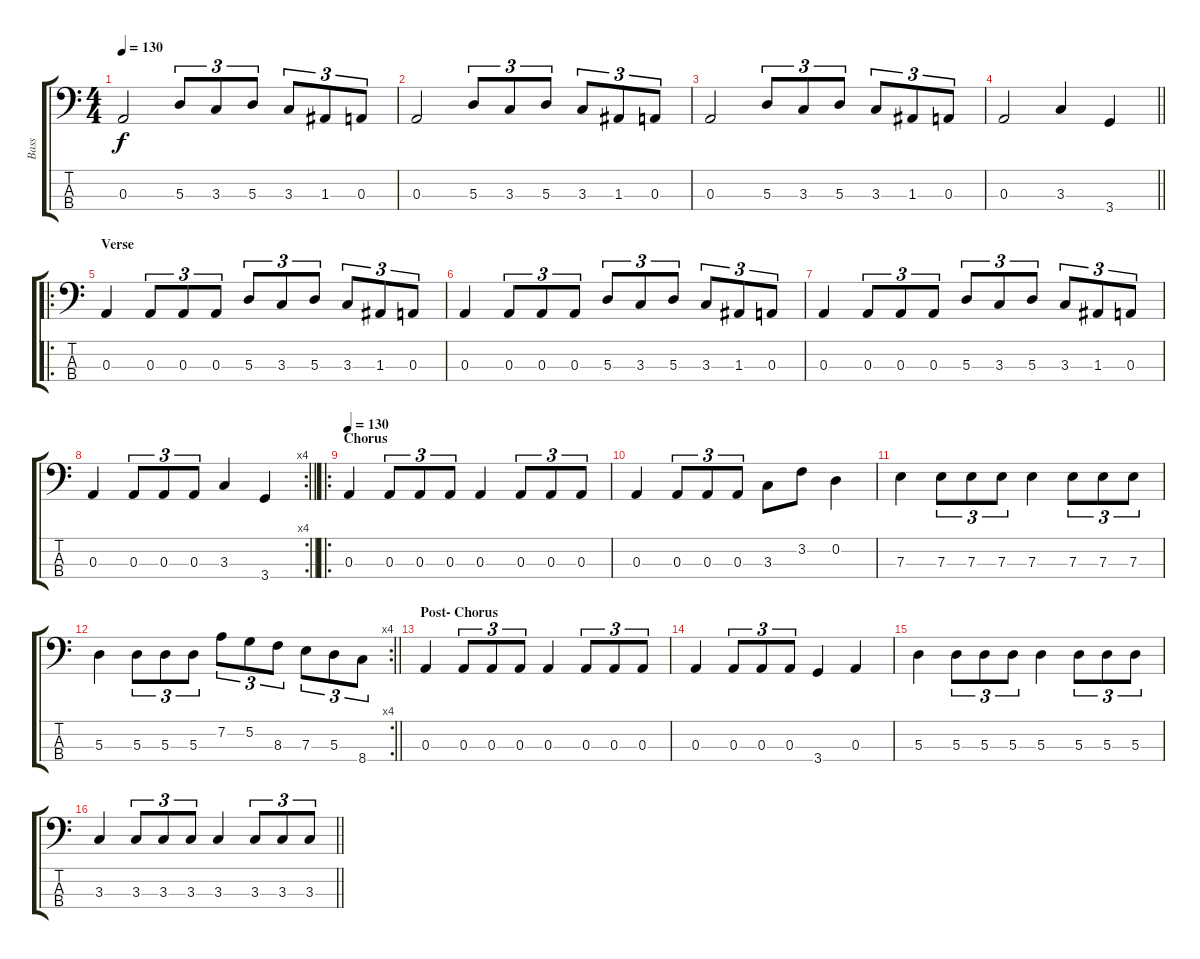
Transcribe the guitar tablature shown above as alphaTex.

\track ("Bass" "Bass") {instrument electricbassfinger}
\staff {score tabs}
\tuning (G2 D2 A1 E1) {hide}
\ts (4 4)
\tempo 130
\clef f4
\ks c
0.3.2{dy f} 5.3.8{tu (3 2)} 3.3.8{tu (3 2)} 5.3.8{tu (3 2)} 3.3.8{tu (3 2)} 1.3.8{tu (3 2)} 0.3.8{tu (3 2)} |
0.3.2 5.3.8{tu (3 2)} 3.3.8{tu (3 2)} 5.3.8{tu (3 2)} 3.3.8{tu (3 2)} 1.3.8{tu (3 2)} 0.3.8{tu (3 2)} |
0.3.2 5.3.8{tu (3 2)} 3.3.8{tu (3 2)} 5.3.8{tu (3 2)} 3.3.8{tu (3 2)} 1.3.8{tu (3 2)} 0.3.8{tu (3 2)} |
\barLineRight lightlight
0.3.2 3.3.4 3.4.4 |
\ro
\section ("" "Verse")
0.3.4 0.3.8{tu (3 2)} 0.3.8{tu (3 2)} 0.3.8{tu (3 2)} 5.3.8{tu (3 2)} 3.3.8{tu (3 2)} 5.3.8{tu (3 2)} 3.3.8{tu (3 2)} 1.3.8{tu (3 2)} 0.3.8{tu (3 2)} |
0.3.4 0.3.8{tu (3 2)} 0.3.8{tu (3 2)} 0.3.8{tu (3 2)} 5.3.8{tu (3 2)} 3.3.8{tu (3 2)} 5.3.8{tu (3 2)} 3.3.8{tu (3 2)} 1.3.8{tu (3 2)} 0.3.8{tu (3 2)} |
0.3.4 0.3.8{tu (3 2)} 0.3.8{tu (3 2)} 0.3.8{tu (3 2)} 5.3.8{tu (3 2)} 3.3.8{tu (3 2)} 5.3.8{tu (3 2)} 3.3.8{tu (3 2)} 1.3.8{tu (3 2)} 0.3.8{tu (3 2)} |
\rc 4
\barLineRight lightlight
0.3.4 0.3.8{tu (3 2)} 0.3.8{tu (3 2)} 0.3.8{tu (3 2)} 3.3.4 3.4.4 |
\ro
\section ("" "Chorus")
\tempo 130
0.3.4 0.3.8{tu (3 2)} 0.3.8{tu (3 2)} 0.3.8{tu (3 2)} 0.3.4 0.3.8{tu (3 2)} 0.3.8{tu (3 2)} 0.3.8{tu (3 2)} |
0.3.4 0.3.8{tu (3 2)} 0.3.8{tu (3 2)} 0.3.8{tu (3 2)} 3.3.8 3.2.8 0.2.4 |
7.3.4 7.3.8{tu (3 2)} 7.3.8{tu (3 2)} 7.3.8{tu (3 2)} 7.3.4 7.3.8{tu (3 2)} 7.3.8{tu (3 2)} 7.3.8{tu (3 2)} |
\rc 4
\barLineRight lightlight
5.3.4 5.3.8{tu (3 2)} 5.3.8{tu (3 2)} 5.3.8{tu (3 2)} 7.2.8{tu (3 2)} 5.2.8{tu (3 2)} 8.3.8{tu (3 2)} 7.3.8{tu (3 2)} 5.3.8{tu (3 2)} 8.4.8{tu (3 2)} |
\section ("" "Post- Chorus")
0.3.4 0.3.8{tu (3 2)} 0.3.8{tu (3 2)} 0.3.8{tu (3 2)} 0.3.4 0.3.8{tu (3 2)} 0.3.8{tu (3 2)} 0.3.8{tu (3 2)} |
0.3.4 0.3.8{tu (3 2)} 0.3.8{tu (3 2)} 0.3.8{tu (3 2)} 3.4.4 0.3.4 |
5.3.4 5.3.8{tu (3 2)} 5.3.8{tu (3 2)} 5.3.8{tu (3 2)} 5.3.4 5.3.8{tu (3 2)} 5.3.8{tu (3 2)} 5.3.8{tu (3 2)} |
\barLineRight lightlight
3.3.4 3.3.8{tu (3 2)} 3.3.8{tu (3 2)} 3.3.8{tu (3 2)} 3.3.4 3.3.8{tu (3 2)} 3.3.8{tu (3 2)} 3.3.8{tu (3 2)}
